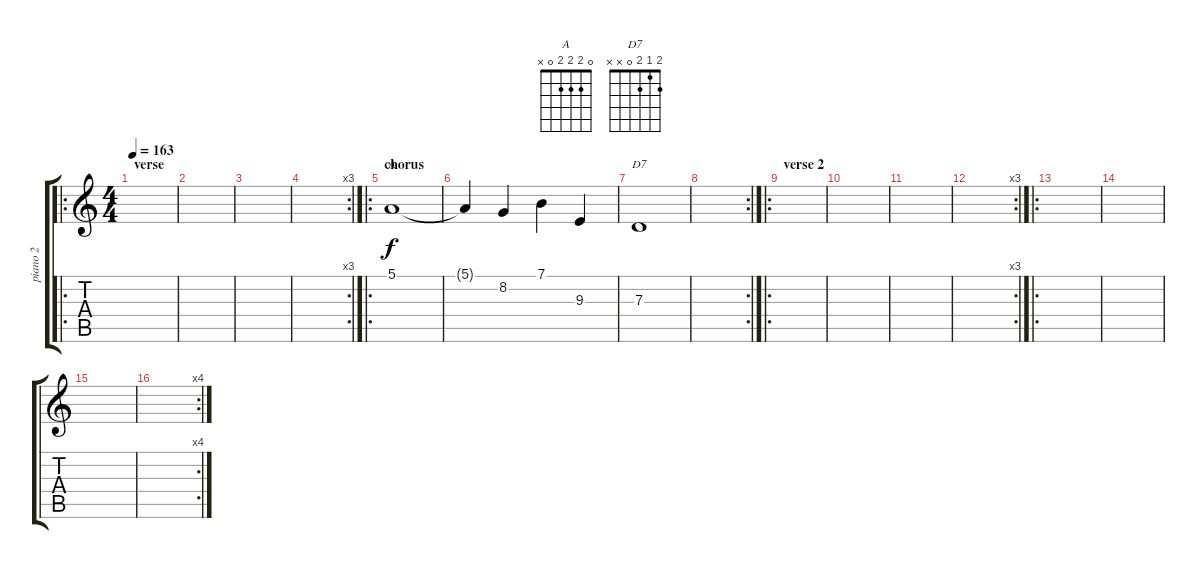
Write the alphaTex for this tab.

\track ("piano 2" "piano 2") {instrument electricpiano1}
\staff {score tabs}
\tuning (E4 B3 G3 D3 A2 E2) {hide}
\chord ("A" 0 2 2 2 0 x)
\chord ("D7" 2 1 2 0 x x)
\ro
\ts (4 4)
\section ("" "verse ")
\tempo 163
\clef g2
\ks c
|
|
|
\rc 3
|
\ro
\section ("" "chorus ")
5.1.1{ch "A"} |
5.1{t}.4 8.2.4 7.1.4 9.3.4 |
7.3.1{ch "D7"} |
\rc 2
|
\ro
\section ("" "verse 2")
|
|
|
\rc 3
|
\ro
|
|
|
\rc 4
